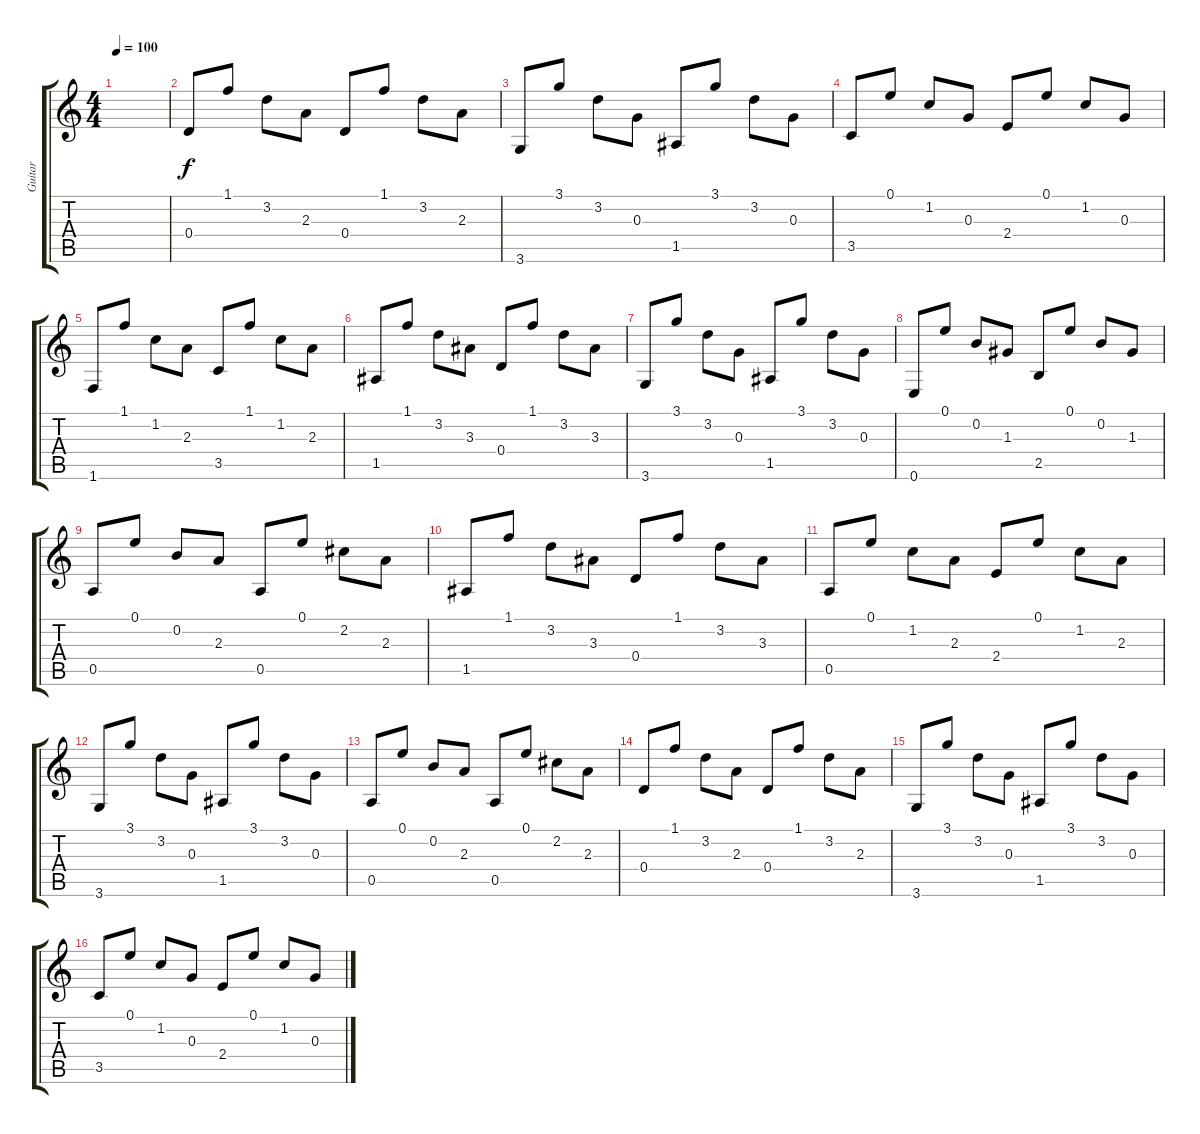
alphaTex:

\track ("Guitar" "Guitar") {instrument acousticguitarnylon}
\staff {score tabs}
\tuning (E4 B3 G3 D3 A2 E2) {hide}
\ts (4 4)
\tempo 100
\clef g2
\ks c
|
0.4.8 1.1.8 3.2.8 2.3.8 0.4.8 1.1.8 3.2.8 2.3.8 |
3.6.8 3.1.8 3.2.8 0.3.8 1.5.8 3.1.8 3.2.8 0.3.8 |
3.5.8 0.1.8 1.2.8 0.3.8 2.4.8 0.1.8 1.2.8 0.3.8 |
1.6.8 1.1.8 1.2.8 2.3.8 3.5.8 1.1.8 1.2.8 2.3.8 |
1.5.8 1.1.8 3.2.8 3.3.8 0.4.8 1.1.8 3.2.8 3.3.8 |
3.6.8 3.1.8 3.2.8 0.3.8 1.5.8 3.1.8 3.2.8 0.3.8 |
0.6.8 0.1.8 0.2.8 1.3.8 2.5.8 0.1.8 0.2.8 1.3.8 |
0.5.8 0.1.8 0.2.8 2.3.8 0.5.8 0.1.8 2.2.8 2.3.8 |
1.5.8 1.1.8 3.2.8 3.3.8 0.4.8 1.1.8 3.2.8 3.3.8 |
0.5.8 0.1.8 1.2.8 2.3.8 2.4.8 0.1.8 1.2.8 2.3.8 |
3.6.8 3.1.8 3.2.8 0.3.8 1.5.8 3.1.8 3.2.8 0.3.8 |
0.5.8 0.1.8 0.2.8 2.3.8 0.5.8 0.1.8 2.2.8 2.3.8 |
0.4.8 1.1.8 3.2.8 2.3.8 0.4.8 1.1.8 3.2.8 2.3.8 |
3.6.8 3.1.8 3.2.8 0.3.8 1.5.8 3.1.8 3.2.8 0.3.8 |
3.5.8 0.1.8 1.2.8 0.3.8 2.4.8 0.1.8 1.2.8 0.3.8
